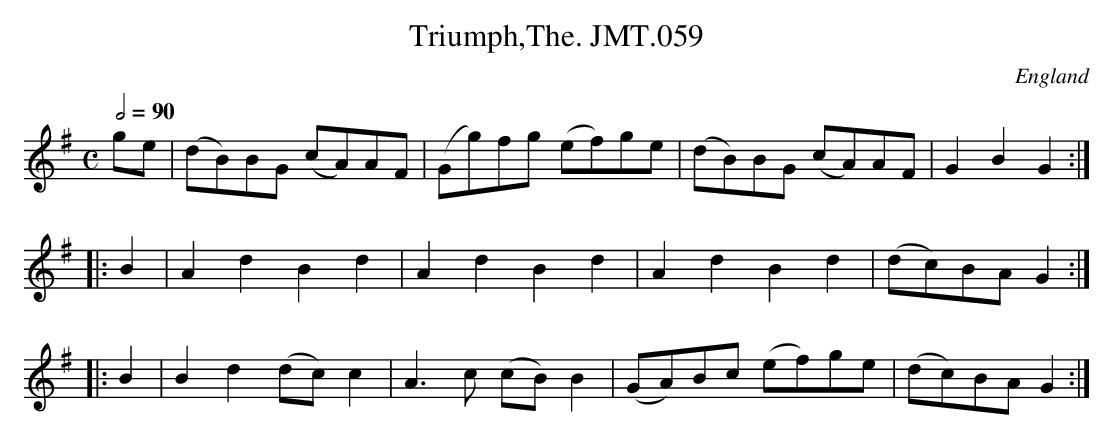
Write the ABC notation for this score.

X:1
T:Triumph,The. JMT.059
L:1/8
M:C
O:England
Q:1/2=90
K:G
ge|(dB)BG (cA)AF|(Gg)fg (ef)ge|(dB)BG (cA)AF|G2B2G2:|!
|:B2|A2d2B2d2|A2d2B2d2|A2d2B2d2|(dc)BAG2:|!
|:B2|B2d2(dc)c2|A3c (cB)B2|(GA)Bc (ef)ge|(dc)BAG2:|
